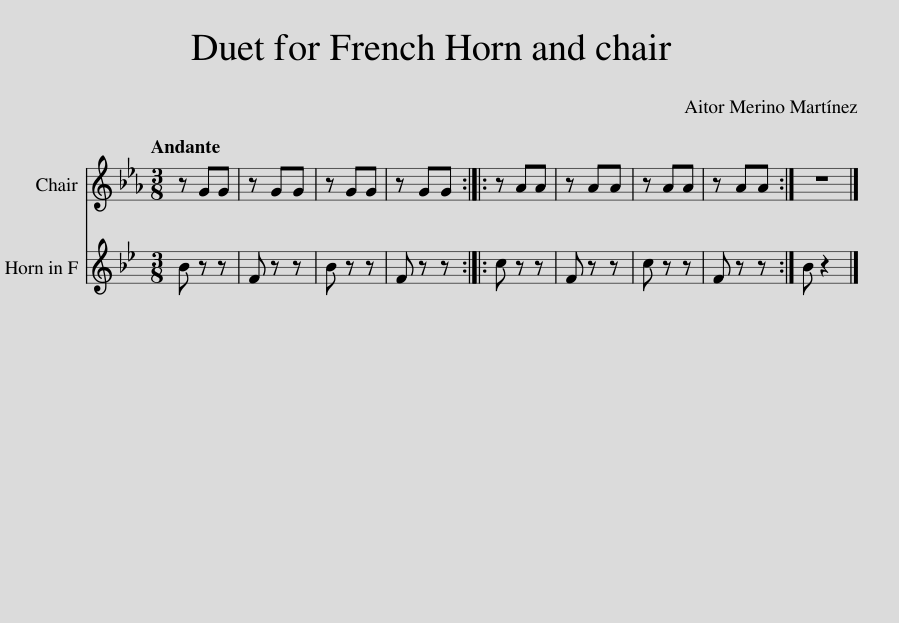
X:1
%%score 1 2
L:1/8
Q:1/4=100
M:3/8
I:linebreak $
K:Eb
V:1 treble
V:2 treble transpose=-7
V:1
 z GG | z GG | z GG | z GG :: z AA | %5
 z AA | z AA | z AA :| z3 |] %9
V:2
[K:Bb] B z z | F z z | B z z | F z z :: c z z | %5
 F z z | c z z | F z z :| B z2 |] %9
